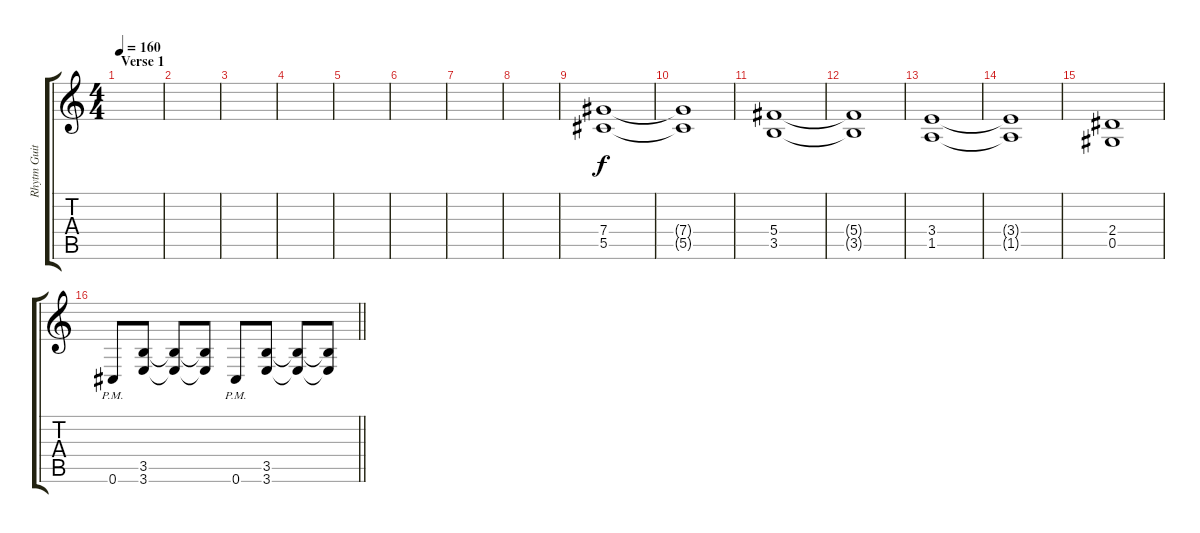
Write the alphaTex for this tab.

\track ("Rhytm Guitar [R]" "Rhytm Guit") {instrument distortionguitar}
\staff {score tabs}
\tuning (Eb4 Bb3 Gb3 Db3 Ab2 Db2) {hide}
\ts (4 4)
\section ("" "Verse 1")
\tempo 160
\clef g2
\ks c
|
|
|
|
|
|
|
|
(7.4 5.5).1 |
(7.4{t} 5.5{t}).1 |
(5.4 3.5).1 |
(5.4{t} 3.5{t}).1 |
(3.4 1.5).1 |
(3.4{t} 1.5{t}).1 |
(2.4 0.5).1 |
\barLineRight lightlight
0.6{pm}.8 (3.5 3.6).8 (3.5{t} 3.6{t}).8 (3.5{t} 3.6{t}).8 0.6{pm}.8 (3.5 3.6).8 (3.5{t} 3.6{t}).8 (3.5{t} 3.6{t}).8
